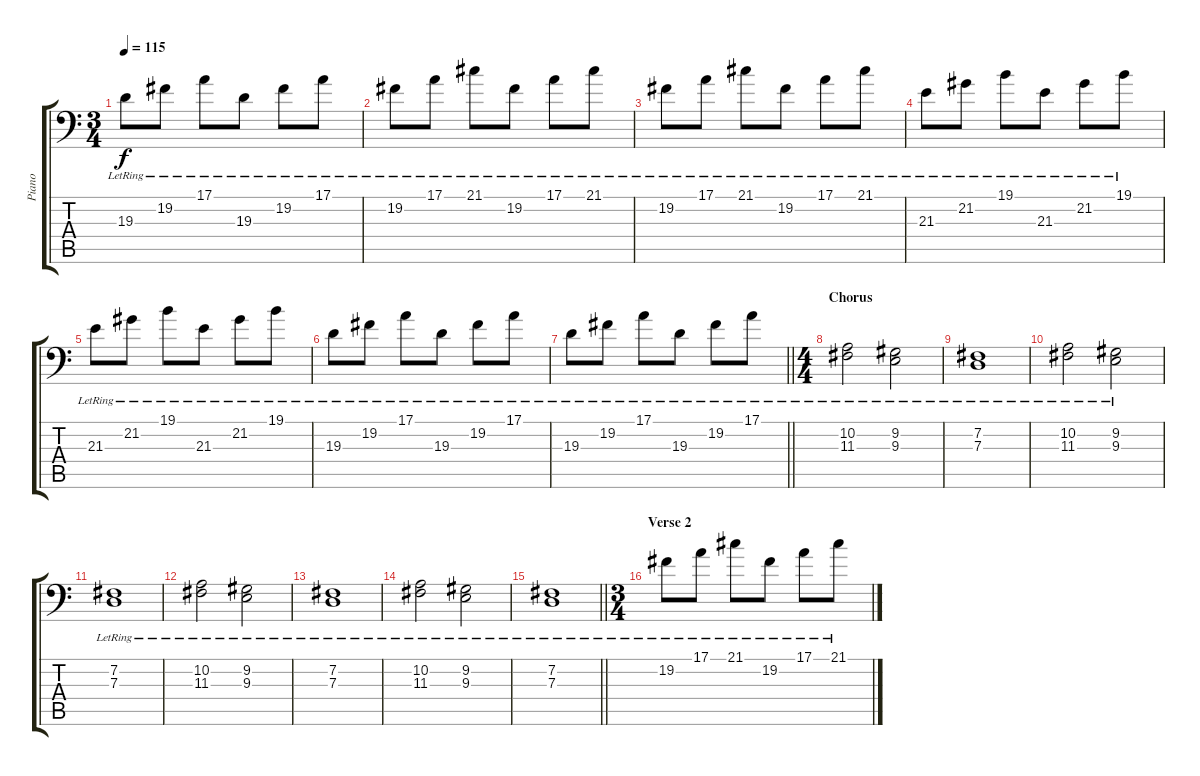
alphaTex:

\track ("Piano " "Piano ") {instrument acousticgrandpiano}
\staff {score tabs}
\tuning (E3 B2 G2 D2 A1 E1) {hide}
\ts (3 4)
\tempo 115
\clef f4
\ks c
19.3{lr}.8{dy f} 19.2{lr}.8 17.1{lr}.8 19.3{lr}.8 19.2{lr}.8 17.1{lr}.8 |
19.2{lr}.8 17.1{lr}.8 21.1{lr}.8 19.2{lr}.8 17.1{lr}.8 21.1{lr}.8 |
19.2{lr}.8 17.1{lr}.8 21.1{lr}.8 19.2{lr}.8 17.1{lr}.8 21.1{lr}.8 |
21.3{lr}.8 21.2{lr}.8 19.1{lr}.8 21.3{lr}.8 21.2{lr}.8 19.1{lr}.8 |
21.3{lr}.8 21.2{lr}.8 19.1{lr}.8 21.3{lr}.8 21.2{lr}.8 19.1{lr}.8 |
19.3{lr}.8 19.2{lr}.8 17.1{lr}.8 19.3{lr}.8 19.2{lr}.8 17.1{lr}.8 |
\barLineRight lightlight
19.3{lr}.8 19.2{lr}.8 17.1{lr}.8 19.3{lr}.8 19.2{lr}.8 17.1{lr}.8 |
\ts (4 4)
\section ("" "Chorus")
(10.2{lr} 11.3{lr}).2 (9.2{lr} 9.3{lr}).2 |
(7.2{lr} 7.3{lr}).1 |
(10.2{lr} 11.3{lr}).2 (9.2{lr} 9.3{lr}).2 |
(7.2{lr} 7.3{lr}).1 |
(10.2{lr} 11.3{lr}).2 (9.2{lr} 9.3{lr}).2 |
(7.2{lr} 7.3{lr}).1 |
(10.2{lr} 11.3{lr}).2 (9.2{lr} 9.3{lr}).2 |
\barLineRight lightlight
(7.2{lr} 7.3{lr}).1 |
\ts (3 4)
\section ("" "Verse 2")
19.2{lr}.8 17.1{lr}.8 21.1{lr}.8 19.2{lr}.8 17.1{lr}.8 21.1{lr}.8
